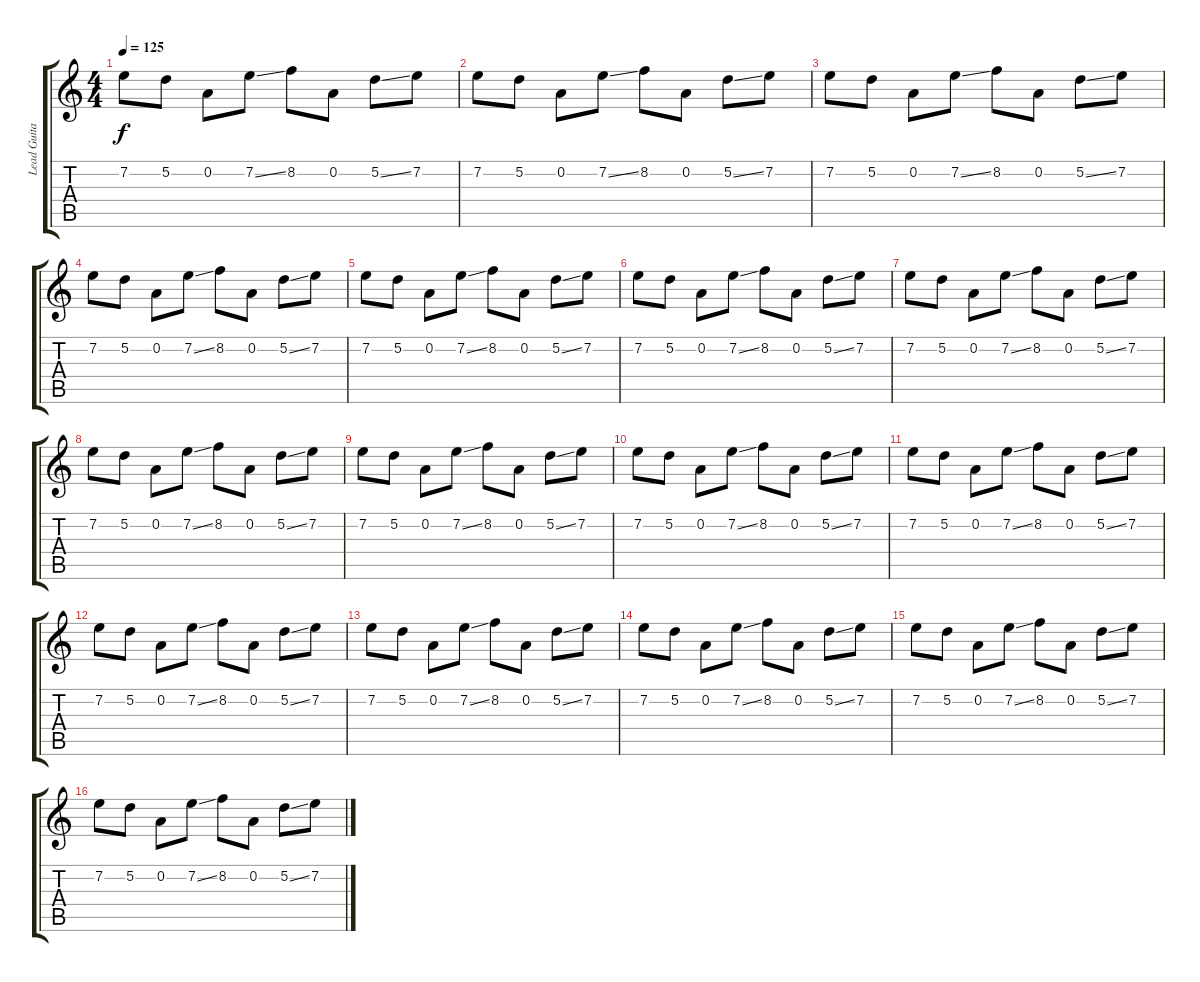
\track ("Lead Guitar" "Lead Guita") {instrument distortionguitar}
\staff {score tabs}
\tuning (D4 A3 F3 C3 G2 D2) {hide}
\ts (4 4)
\tempo 125
\clef g2
\ks c
7.2.8{dy f} 5.2.8 0.2.8 7.2{ss}.8 8.2.8 0.2.8 5.2{ss}.8 7.2.8 |
7.2.8 5.2.8 0.2.8 7.2{ss}.8 8.2.8 0.2.8 5.2{ss}.8 7.2.8 |
7.2.8 5.2.8 0.2.8 7.2{ss}.8 8.2.8 0.2.8 5.2{ss}.8 7.2.8 |
7.2.8 5.2.8 0.2.8 7.2{ss}.8 8.2.8 0.2.8 5.2{ss}.8 7.2.8 |
7.2.8 5.2.8 0.2.8 7.2{ss}.8 8.2.8 0.2.8 5.2{ss}.8 7.2.8 |
7.2.8 5.2.8 0.2.8 7.2{ss}.8 8.2.8 0.2.8 5.2{ss}.8 7.2.8 |
7.2.8 5.2.8 0.2.8 7.2{ss}.8 8.2.8 0.2.8 5.2{ss}.8 7.2.8 |
7.2.8 5.2.8 0.2.8 7.2{ss}.8 8.2.8 0.2.8 5.2{ss}.8 7.2.8 |
7.2.8 5.2.8 0.2.8 7.2{ss}.8 8.2.8 0.2.8 5.2{ss}.8 7.2.8 |
7.2.8 5.2.8 0.2.8 7.2{ss}.8 8.2.8 0.2.8 5.2{ss}.8 7.2.8 |
7.2.8 5.2.8 0.2.8 7.2{ss}.8 8.2.8 0.2.8 5.2{ss}.8 7.2.8 |
7.2.8 5.2.8 0.2.8 7.2{ss}.8 8.2.8 0.2.8 5.2{ss}.8 7.2.8 |
7.2.8 5.2.8 0.2.8 7.2{ss}.8 8.2.8 0.2.8 5.2{ss}.8 7.2.8 |
7.2.8 5.2.8 0.2.8 7.2{ss}.8 8.2.8 0.2.8 5.2{ss}.8 7.2.8 |
7.2.8 5.2.8 0.2.8 7.2{ss}.8 8.2.8 0.2.8 5.2{ss}.8 7.2.8 |
7.2.8 5.2.8 0.2.8 7.2{ss}.8 8.2.8 0.2.8 5.2{ss}.8 7.2.8
